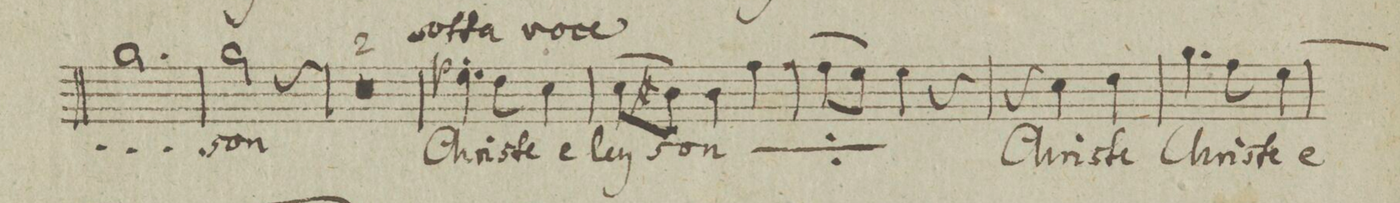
**kern	**text	**dynam
*I"Soprano. Tutti.	*	*
*clefC1	*	*
*k[]	*	*
*M3/4	*	*
2.ee\]	.	.
=45	=45	=45
2ee\	-son	.
4r	.	.
=46	=46	=46
1.r	.	.
=47	=47	=47
=48	=48	=48
4.cc'\	Chri-	p
8b\	-ste	.
4a\	e-	.
=49	=49	=49
(8a\L	-ley-	.
8g#X\J)	.	.
4g#\	-son	.
*	*ij	*
4dd\	e-	.
=50	=50	=50
(8dd\L	-ley-	.
8cc\J)	.	.
4cc\	-son	.
*	*Xij	*
4r	.	.
=51	=51	=51
4r	.	.
4a\	Chri-	.
4b\	-ste	.
=52	=52	=52
4.ee\	Chri-	.
8dd\	-ste	.
(4cc\	e-	.
=53	=53	=53
*-	*-	*-
